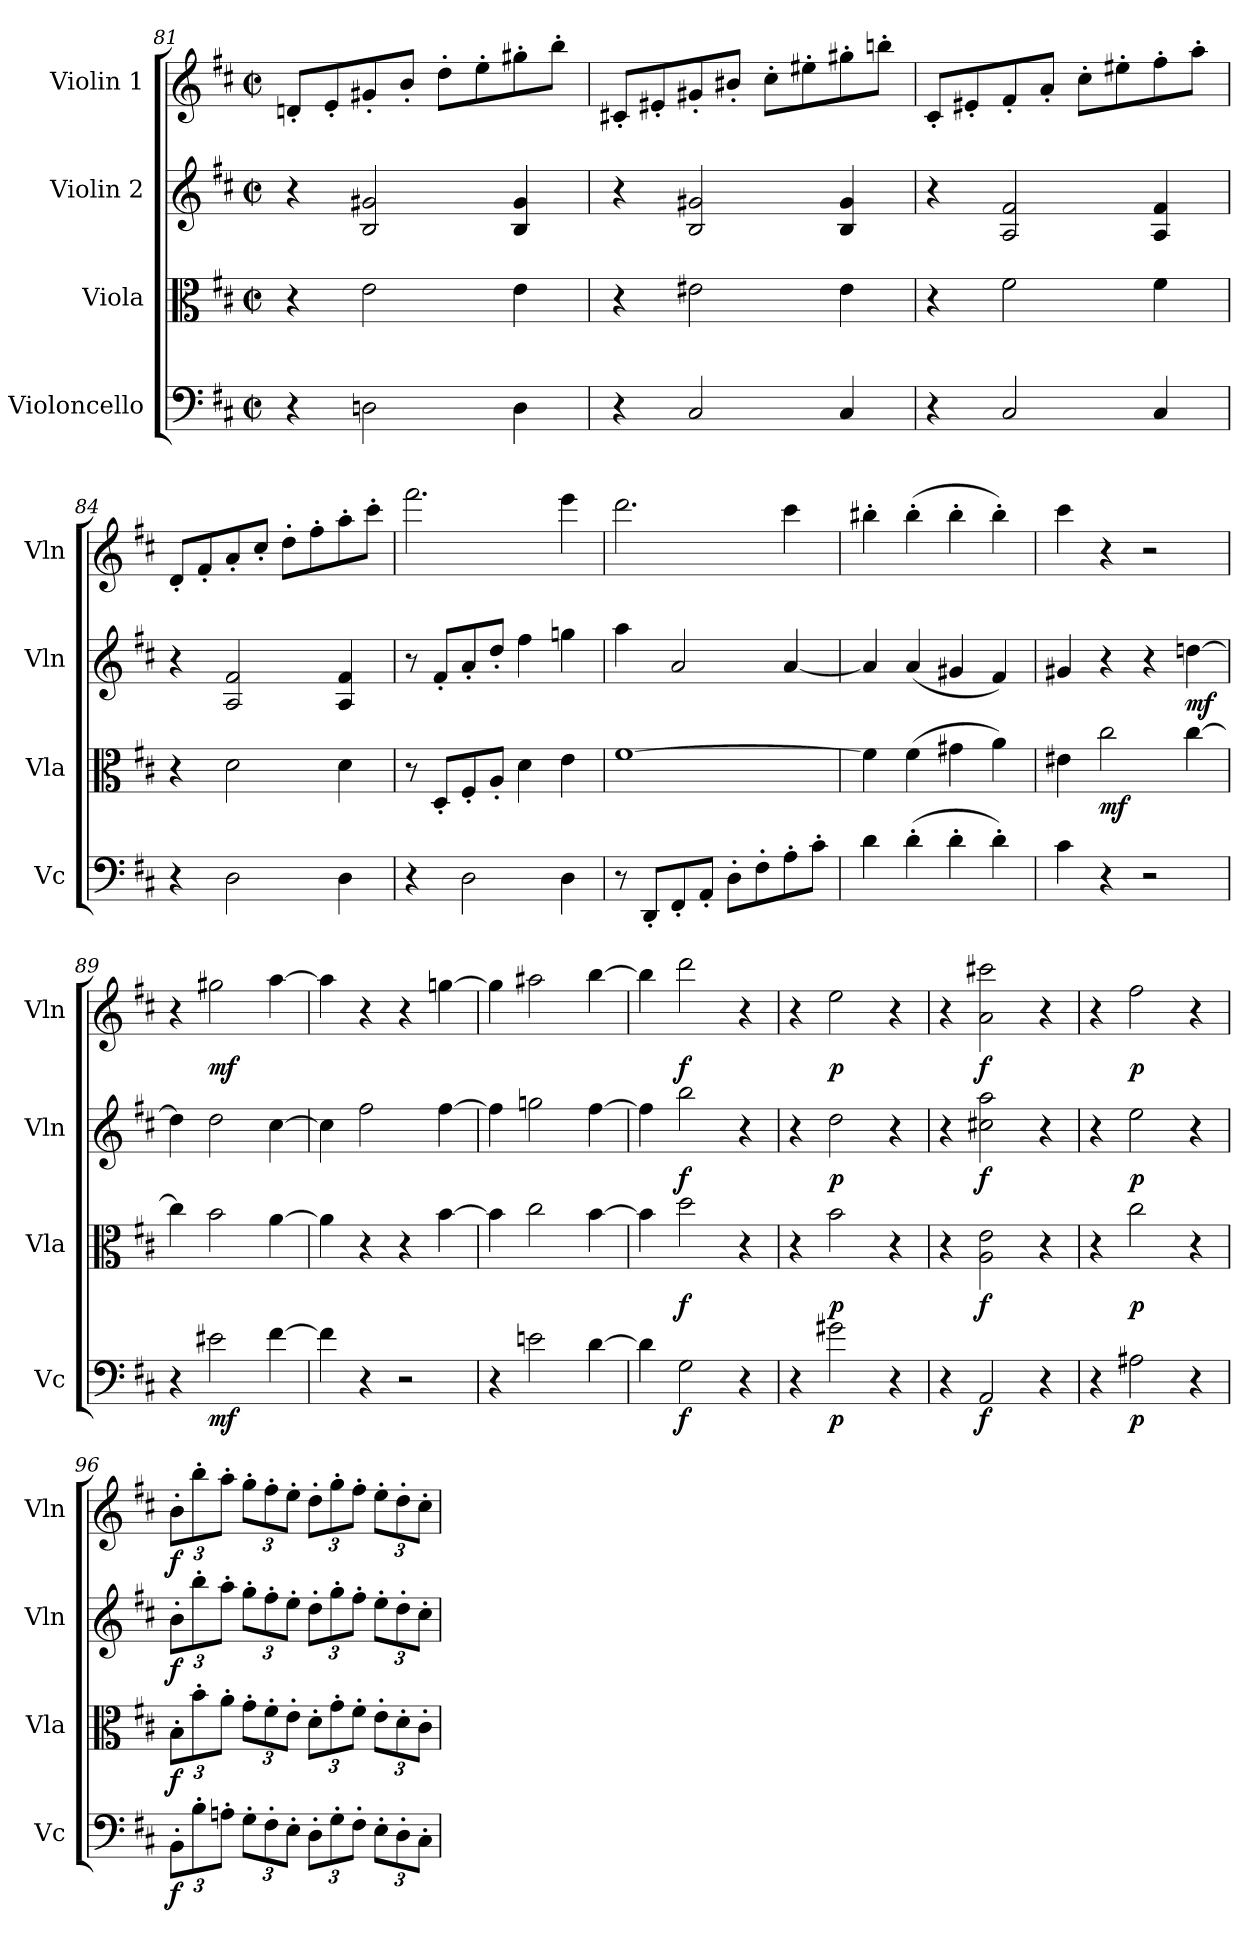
**kern	**dynam	**kern	**dynam	**kern	**dynam	**kern	**dynam
*part4	*part4	*part3	*part3	*part2	*part2	*part1	*part1
*staff4	*staff4	*staff3	*staff3	*staff2	*staff2	*staff1	*staff1
*I"Violoncello	*	*I"Viola	*	*I"Violin 2	*	*I"Violin 1	*
*I'Vc	*	*I'Vla	*	*I'Vln	*	*I'Vln	*
*clefF4	*	*clefC3	*	*clefG2	*	*clefG2	*
*k[f#c#]	*	*k[f#c#]	*	*k[f#c#]	*	*k[f#c#]	*
*M2/2	*	*M2/2	*	*M2/2	*	*M2/2	*
*met(c|)	*	*met(c|)	*	*met(c|)	*	*met(c|)	*
=81	=81	=81	=81	=81	=81	=81	=81
4r	.	4r	.	4r	.	8dn'/L	.
.	.	.	.	.	.	8e'/	.
2Dn\	.	2e\	.	2B/ 2g#X/	.	8g#X'/	.
.	.	.	.	.	.	8b'/J	.
.	.	.	.	.	.	8dd'\L	.
.	.	.	.	.	.	8ee'\	.
4D\	.	4e\	.	4B/ 4g#/	.	8gg#X'\	.
.	.	.	.	.	.	8bb'\J	.
=82	=82	=82	=82	=82	=82	=82	=82
4r	.	4r	.	4r	.	8c#X'/L	.
.	.	.	.	.	.	8e#X'/	.
2C#/	.	2e#X\	.	2B/ 2g#X/	.	8g#X'/	.
.	.	.	.	.	.	8b#X'/J	.
.	.	.	.	.	.	8cc#'\L	.
.	.	.	.	.	.	8ee#X'\	.
4C#/	.	4e#\	.	4B/ 4g#/	.	8gg#X'\	.
.	.	.	.	.	.	8bbn'\J	.
=83	=83	=83	=83	=83	=83	=83	=83
4r	.	4r	.	4r	.	8c#'/L	.
.	.	.	.	.	.	8e#X'/	.
2C#/	.	2f#\	.	2A/ 2f#/	.	8f#'/	.
.	.	.	.	.	.	8a'/J	.
.	.	.	.	.	.	8cc#'\L	.
.	.	.	.	.	.	8ee#X'\	.
4C#/	.	4f#\	.	4A/ 4f#/	.	8ff#'\	.
.	.	.	.	.	.	8aa'\J	.
!!LO:LB:g=z
=84	=84	=84	=84	=84	=84	=84	=84
4r	.	4r	.	4r	.	8d'/L	.
.	.	.	.	.	.	8f#'/	.
2D\	.	2d\	.	2A/ 2f#/	.	8a'/	.
.	.	.	.	.	.	8cc#'/J	.
.	.	.	.	.	.	8dd'\L	.
.	.	.	.	.	.	8ff#'\	.
4D\	.	4d\	.	4A/ 4f#/	.	8aa'\	.
.	.	.	.	.	.	8ccc#'\J	.
=85	=85	=85	=85	=85	=85	=85	=85
4r	.	8r	.	8r	.	2.fff#\	.
.	.	8D'/L	.	8f#'/L	.	.	.
2D\	.	8F#'/	.	8a'/	.	.	.
.	.	8A'/J	.	8dd'/J	.	.	.
.	.	4d\	.	4ff#\	.	.	.
4D\	.	4e\	.	4ggn\	.	4eee\	.
=86	=86	=86	=86	=86	=86	=86	=86
8r	.	[1f#	.	4aa\	.	2.ddd\	.
8DD'/L	.	.	.	.	.	.	.
8FF#'/	.	.	.	2a/	.	.	.
8AA'/J	.	.	.	.	.	.	.
8D'\L	.	.	.	.	.	.	.
8F#'\	.	.	.	.	.	.	.
8A'\	.	.	.	[4a/	.	4ccc#\	.
8c#'\J	.	.	.	.	.	.	.
=87	=87	=87	=87	=87	=87	=87	=87
4d\	.	4f#\]	.	4a/]	.	4bb#X'\	.
(>4d'\	.	(>4f#\	.	(<4a/	.	(>4bb#'\	.
4d'\	.	4g#X\	.	4g#X/	.	4bb#'\	.
4d'\)	.	4a\)	.	4f#/)	.	4bb#'\)	.
=88	=88	=88	=88	=88	=88	=88	=88
4c#\	.	4e#X\	.	4g#X/	.	4ccc#\	.
!	!	!	!LO:DY:b	!	!	!	!
4r	.	2cc#\	mf	4r	.	4r	.
2r	.	.	.	4r	.	2r	.
!	!	!	!	!	!LO:DY:b	!	!
.	.	[4cc#\	.	[4ddn\	mf	.	.
=89	=89	=89	=89	=89	=89	=89	=89
4r	.	4cc#\]	.	4dd\]	.	4r	.
!	!LO:DY:b	!	!	!	!	!	!LO:DY:b
2e#X\	mf	2b\	.	2dd\	.	2gg#X\	mf
[4f#\	.	[4a\	.	[4cc#\	.	[4aa\	.
!!LO:PB:g=z
=90	=90	=90	=90	=90	=90	=90	=90
4f#\]	.	4a\]	.	4cc#\]	.	4aa\]	.
4r	.	4r	.	2ff#\	.	4r	.
2r	.	4r	.	.	.	4r	.
.	.	[4b\	.	[4ff#\	.	[4ggn\	.
=91	=91	=91	=91	=91	=91	=91	=91
4r	.	4b\]	.	4ff#\]	.	4gg\]	.
2en\	.	2cc#\	.	2ggn\	.	2aa#X\	.
[4d\	.	[4b\	.	[4ff#\	.	[4bb\	.
=92	=92	=92	=92	=92	=92	=92	=92
4d\]	.	4b\]	.	4ff#\]	.	4bb\]	.
!	!LO:DY:b	!	!LO:DY:b	!	!LO:DY:b	!	!LO:DY:b
2G\	f	2dd\	f	2bb\	f	2ddd\	f
4r	.	4r	.	4r	.	4r	.
=93	=93	=93	=93	=93	=93	=93	=93
4r	.	4r	.	4r	.	4r	.
!	!LO:DY:b	!	!LO:DY:b	!	!LO:DY:b	!	!LO:DY:b
2g#X\	p	2b\	p	2dd\	p	2ee\	p
4r	.	4r	.	4r	.	4r	.
=94	=94	=94	=94	=94	=94	=94	=94
4r	.	4r	.	4r	.	4r	.
!	!LO:DY:b	!	!LO:DY:b	!	!LO:DY:b	!	!LO:DY:b
2AA/	f	2A\ 2e\	f	2cc#X\ 2aa\	f	2a\ 2ccc#X\	f
4r	.	4r	.	4r	.	4r	.
=95	=95	=95	=95	=95	=95	=95	=95
4r	.	4r	.	4r	.	4r	.
!	!LO:DY:b	!	!LO:DY:b	!	!LO:DY:b	!	!LO:DY:b
2A#X\	p	2cc#\	p	2ee\	p	2ff#\	p
4r	.	4r	.	4r	.	4r	.
=96	=96	=96	=96	=96	=96	=96	=96
*Xbrackettup	*	*Xbrackettup	*	*Xbrackettup	*	*Xbrackettup	*
!	!LO:DY:b	!	!LO:DY:b	!	!LO:DY:b	!	!LO:DY:b
12BB'\L	f	12B'\L	f	12b'\L	f	12b'\L	f
12B'\	.	12b'\	.	12bb'\	.	12bb'\	.
12An'\J	.	12a'\J	.	12aa'\J	.	12aa'\J	.
12G'\L	.	12g'\L	.	12gg'\L	.	12gg'\L	.
12F#'\	.	12f#'\	.	12ff#'\	.	12ff#'\	.
12E'\J	.	12e'\J	.	12ee'\J	.	12ee'\J	.
12D'\L	.	12d'\L	.	12dd'\L	.	12dd'\L	.
12G'\	.	12g'\	.	12gg'\	.	12gg'\	.
12F#'\J	.	12f#'\J	.	12ff#'\J	.	12ff#'\J	.
12E'\L	.	12e'\L	.	12ee'\L	.	12ee'\L	.
12D'\	.	12d'\	.	12dd'\	.	12dd'\	.
12C#'\J	.	12c#'\J	.	12cc#'\J	.	12cc#'\J	.
=	=	=	=	=	=	=	=
*-	*-	*-	*-	*-	*-	*-	*-
